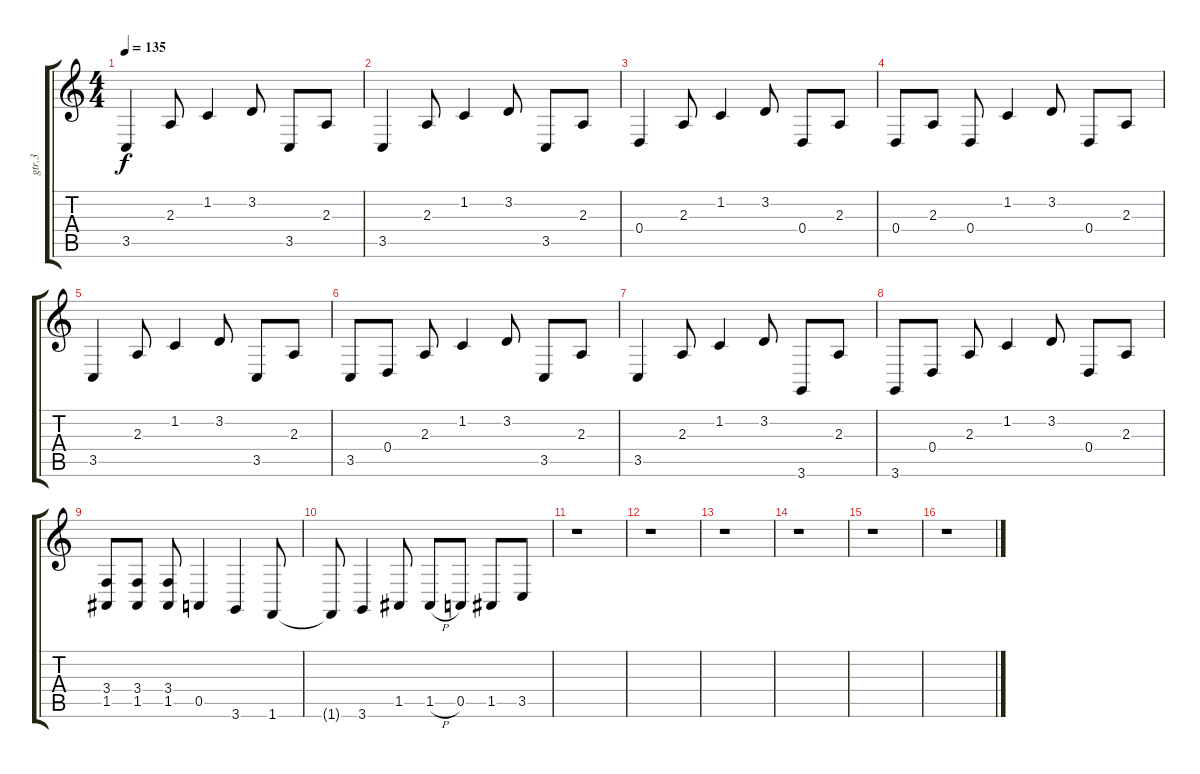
\track ("gtr.3" "gtr.3") {instrument sitar}
\staff {score tabs}
\tuning (E4 B3 G3 D3 A2 E2) {hide}
\ts (4 4)
\tempo 135
\clef g2
\ks c
3.5.4{dy f} 2.3.8 1.2.4 3.2.8 3.5.8 2.3.8 |
3.5.4 2.3.8 1.2.4 3.2.8 3.5.8 2.3.8 |
0.4.4 2.3.8 1.2.4 3.2.8 0.4.8 2.3.8 |
0.4.8 2.3.8 0.4.8 1.2.4 3.2.8 0.4.8 2.3.8 |
3.5.4 2.3.8 1.2.4 3.2.8 3.5.8 2.3.8 |
3.5.8 0.4.8 2.3.8 1.2.4 3.2.8 3.5.8 2.3.8 |
3.5.4 2.3.8 1.2.4 3.2.8 3.6.8 2.3.8 |
3.6.8 0.4.8 2.3.8 1.2.4 3.2.8 0.4.8 2.3.8 |
(3.4 1.5).8 (3.4 1.5).8 (3.4 1.5).8 0.5.4 3.6.4 1.6.8 |
1.6{t}.8 3.6.4 1.5.8 1.5{h}.8 0.5.8 1.5.8 3.5.8 |
r.1 |
r.1 |
r.1 |
r.1 |
r.1 |
r.1
